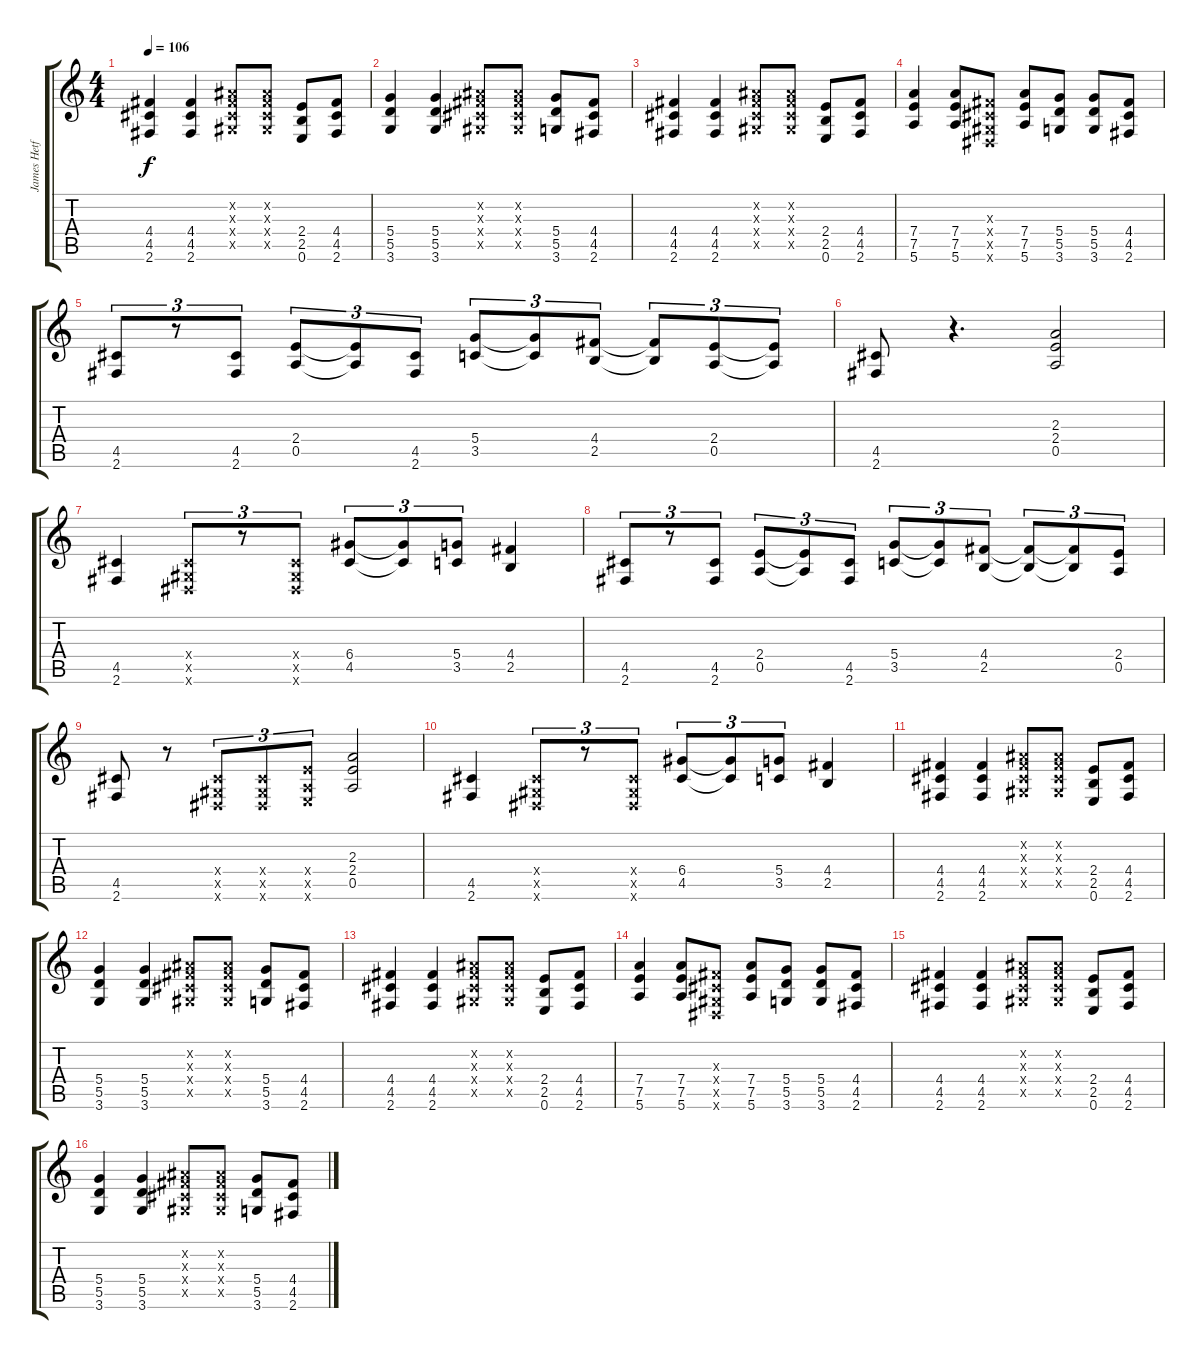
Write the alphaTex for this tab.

\track ("James Hetfield" "James Hetf") {instrument acousticguitarsteel}
\staff {score tabs}
\tuning (E4 B3 G3 D3 A2 E2) {hide}
\ts (4 4)
\tempo 106
\clef g2
\ks c
(4.4 4.5 2.6).4{dy f} (4.4 4.5 2.6).4 (-1.2{x} -1.3{x} -1.4{x} -1.5{x}).8 (-1.2{x} -1.3{x} -1.4{x} -1.5{x}).8 (2.4 2.5 0.6).8 (4.4 4.5 2.6).8 |
(5.4 5.5 3.6).4 (5.4 5.5 3.6).4 (-1.2{x} -1.3{x} -1.4{x} -1.5{x}).8 (-1.2{x} -1.3{x} -1.4{x} -1.5{x}).8 (5.4 5.5 3.6).8 (4.4 4.5 2.6).8 |
(4.4 4.5 2.6).4 (4.4 4.5 2.6).4 (-1.2{x} -1.3{x} -1.4{x} -1.5{x}).8 (-1.2{x} -1.3{x} -1.4{x} -1.5{x}).8 (2.4 2.5 0.6).8 (4.4 4.5 2.6).8 |
(7.4 7.5 5.6).4 (7.4 7.5 5.6).8 (-1.3{x} -1.4{x} -1.5{x} -1.6{x}).8 (7.4 7.5 5.6).8 (5.4 5.5 3.6).8 (5.4 5.5 3.6).8 (4.4 4.5 2.6).8 |
(4.5 2.6).8{tu (3 2)} r.8{tu (3 2)} (4.5 2.6).8{tu (3 2)} (2.4 0.5).8{tu (3 2)} (2.4{t} 0.5{t}).8{tu (3 2)} (4.5 2.6).8{tu (3 2)} (5.4 3.5).8{tu (3 2)} (5.4{t} 3.5{t}).8{tu (3 2)} (4.4 2.5).8{tu (3 2)} (4.4{t} 2.5{t}).8{tu (3 2)} (2.4 0.5).8{tu (3 2)} (2.4{t} 0.5{t}).8{tu (3 2)} |
(4.5 2.6).8 r.4{d} (2.3 2.4 0.5).2 |
(4.5 2.6).4 (-1.4{x} -1.5{x} -1.6{x}).8{tu (3 2)} r.8{tu (3 2)} (-1.4{x} -1.5{x} -1.6{x}).8{tu (3 2)} (6.4 4.5).8{tu (3 2)} (6.4{t} 4.5{t}).8{tu (3 2)} (5.4 3.5).8{tu (3 2)} (4.4 2.5).4 |
(4.5 2.6).8{tu (3 2)} r.8{tu (3 2)} (4.5 2.6).8{tu (3 2)} (2.4 0.5).8{tu (3 2)} (2.4{t} 0.5{t}).8{tu (3 2)} (4.5 2.6).8{tu (3 2)} (5.4 3.5).8{tu (3 2)} (5.4{t} 3.5{t}).8{tu (3 2)} (4.4 2.5).8{tu (3 2)} (4.4{t} 2.5{t}).8{tu (3 2)} (4.4{t} 2.5{t}).8{tu (3 2)} (2.4 0.5).8{tu (3 2)} |
(4.5 2.6).8 r.8 (-1.4{x} -1.5{x} -1.6{x}).8{tu (3 2)} (-1.4{x} -1.5{x} -1.6{x}).8{tu (3 2)} (2.4{x} 0.5{x} 0.6{x}).8{tu (3 2)} (2.3 2.4 0.5).2 |
(4.5 2.6).4 (-1.4{x} -1.5{x} -1.6{x}).8{tu (3 2)} r.8{tu (3 2)} (-1.4{x} -1.5{x} -1.6{x}).8{tu (3 2)} (6.4 4.5).8{tu (3 2)} (6.4{t} 4.5{t}).8{tu (3 2)} (5.4 3.5).8{tu (3 2)} (4.4 2.5).4 |
(4.4 4.5 2.6).4 (4.4 4.5 2.6).4 (-1.2{x} -1.3{x} -1.4{x} -1.5{x}).8 (-1.2{x} -1.3{x} -1.4{x} -1.5{x}).8 (2.4 2.5 0.6).8 (4.4 4.5 2.6).8 |
(5.4 5.5 3.6).4 (5.4 5.5 3.6).4 (-1.2{x} -1.3{x} -1.4{x} -1.5{x}).8 (-1.2{x} -1.3{x} -1.4{x} -1.5{x}).8 (5.4 5.5 3.6).8 (4.4 4.5 2.6).8 |
(4.4 4.5 2.6).4 (4.4 4.5 2.6).4 (-1.2{x} -1.3{x} -1.4{x} -1.5{x}).8 (-1.2{x} -1.3{x} -1.4{x} -1.5{x}).8 (2.4 2.5 0.6).8 (4.4 4.5 2.6).8 |
(7.4 7.5 5.6).4 (7.4 7.5 5.6).8 (-1.3{x} -1.4{x} -1.5{x} -1.6{x}).8 (7.4 7.5 5.6).8 (5.4 5.5 3.6).8 (5.4 5.5 3.6).8 (4.4 4.5 2.6).8 |
(4.4 4.5 2.6).4 (4.4 4.5 2.6).4 (-1.2{x} -1.3{x} -1.4{x} -1.5{x}).8 (-1.2{x} -1.3{x} -1.4{x} -1.5{x}).8 (2.4 2.5 0.6).8 (4.4 4.5 2.6).8 |
(5.4 5.5 3.6).4 (5.4 5.5 3.6).4 (-1.2{x} -1.3{x} -1.4{x} -1.5{x}).8 (-1.2{x} -1.3{x} -1.4{x} -1.5{x}).8 (5.4 5.5 3.6).8 (4.4 4.5 2.6).8
